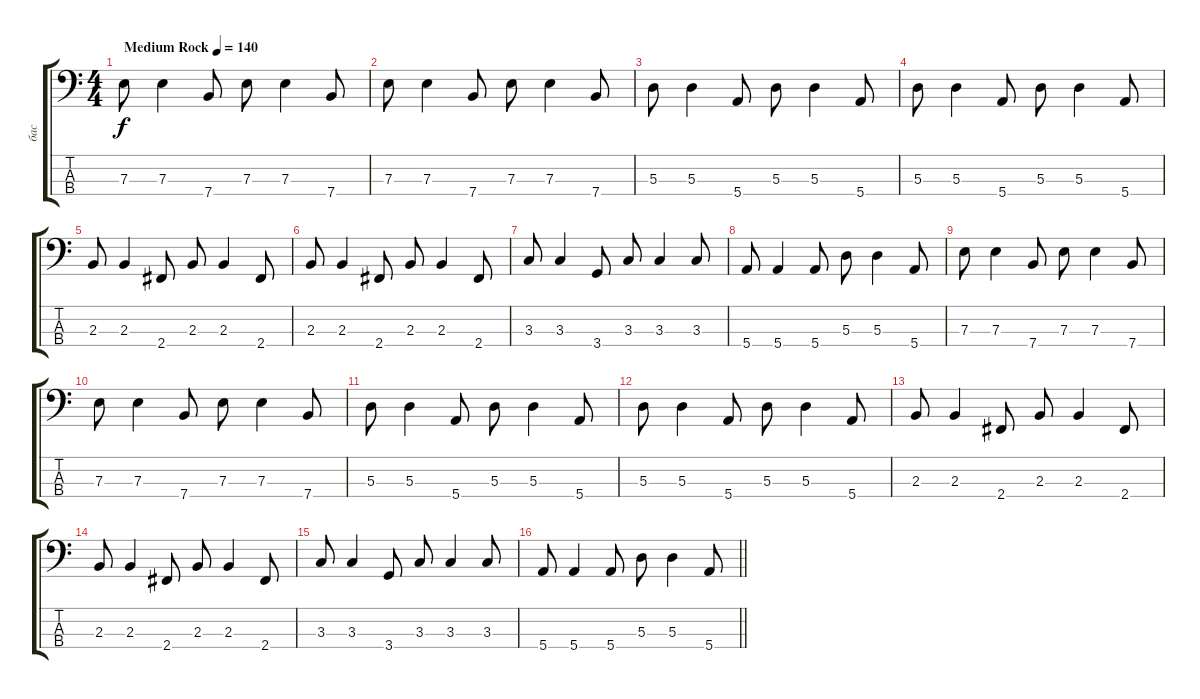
\track ("бас" "бас") {instrument electricbassfinger}
\staff {score tabs}
\tuning (G2 D2 A1 E1) {hide}
\ts (4 4)
\tempo (140 "Medium Rock")
\clef f4
\ks c
7.3.8{dy f instrument electricbassfinger} 7.3.4 7.4.8 7.3.8 7.3.4 7.4.8 |
7.3.8 7.3.4 7.4.8 7.3.8 7.3.4 7.4.8 |
5.3.8 5.3.4 5.4.8 5.3.8 5.3.4 5.4.8 |
5.3.8 5.3.4 5.4.8 5.3.8 5.3.4 5.4.8 |
2.3.8 2.3.4 2.4.8 2.3.8 2.3.4 2.4.8 |
2.3.8 2.3.4 2.4.8 2.3.8 2.3.4 2.4.8 |
3.3.8 3.3.4 3.4.8 3.3.8 3.3.4 3.3.8 |
5.4.8 5.4.4 5.4.8 5.3.8 5.3.4 5.4.8 |
7.3.8 7.3.4 7.4.8 7.3.8 7.3.4 7.4.8 |
7.3.8 7.3.4 7.4.8 7.3.8 7.3.4 7.4.8 |
5.3.8 5.3.4 5.4.8 5.3.8 5.3.4 5.4.8 |
5.3.8 5.3.4 5.4.8 5.3.8 5.3.4 5.4.8 |
2.3.8 2.3.4 2.4.8 2.3.8 2.3.4 2.4.8 |
2.3.8 2.3.4 2.4.8 2.3.8 2.3.4 2.4.8 |
3.3.8 3.3.4 3.4.8 3.3.8 3.3.4 3.3.8 |
\barLineRight lightlight
5.4.8 5.4.4 5.4.8 5.3.8 5.3.4 5.4.8
